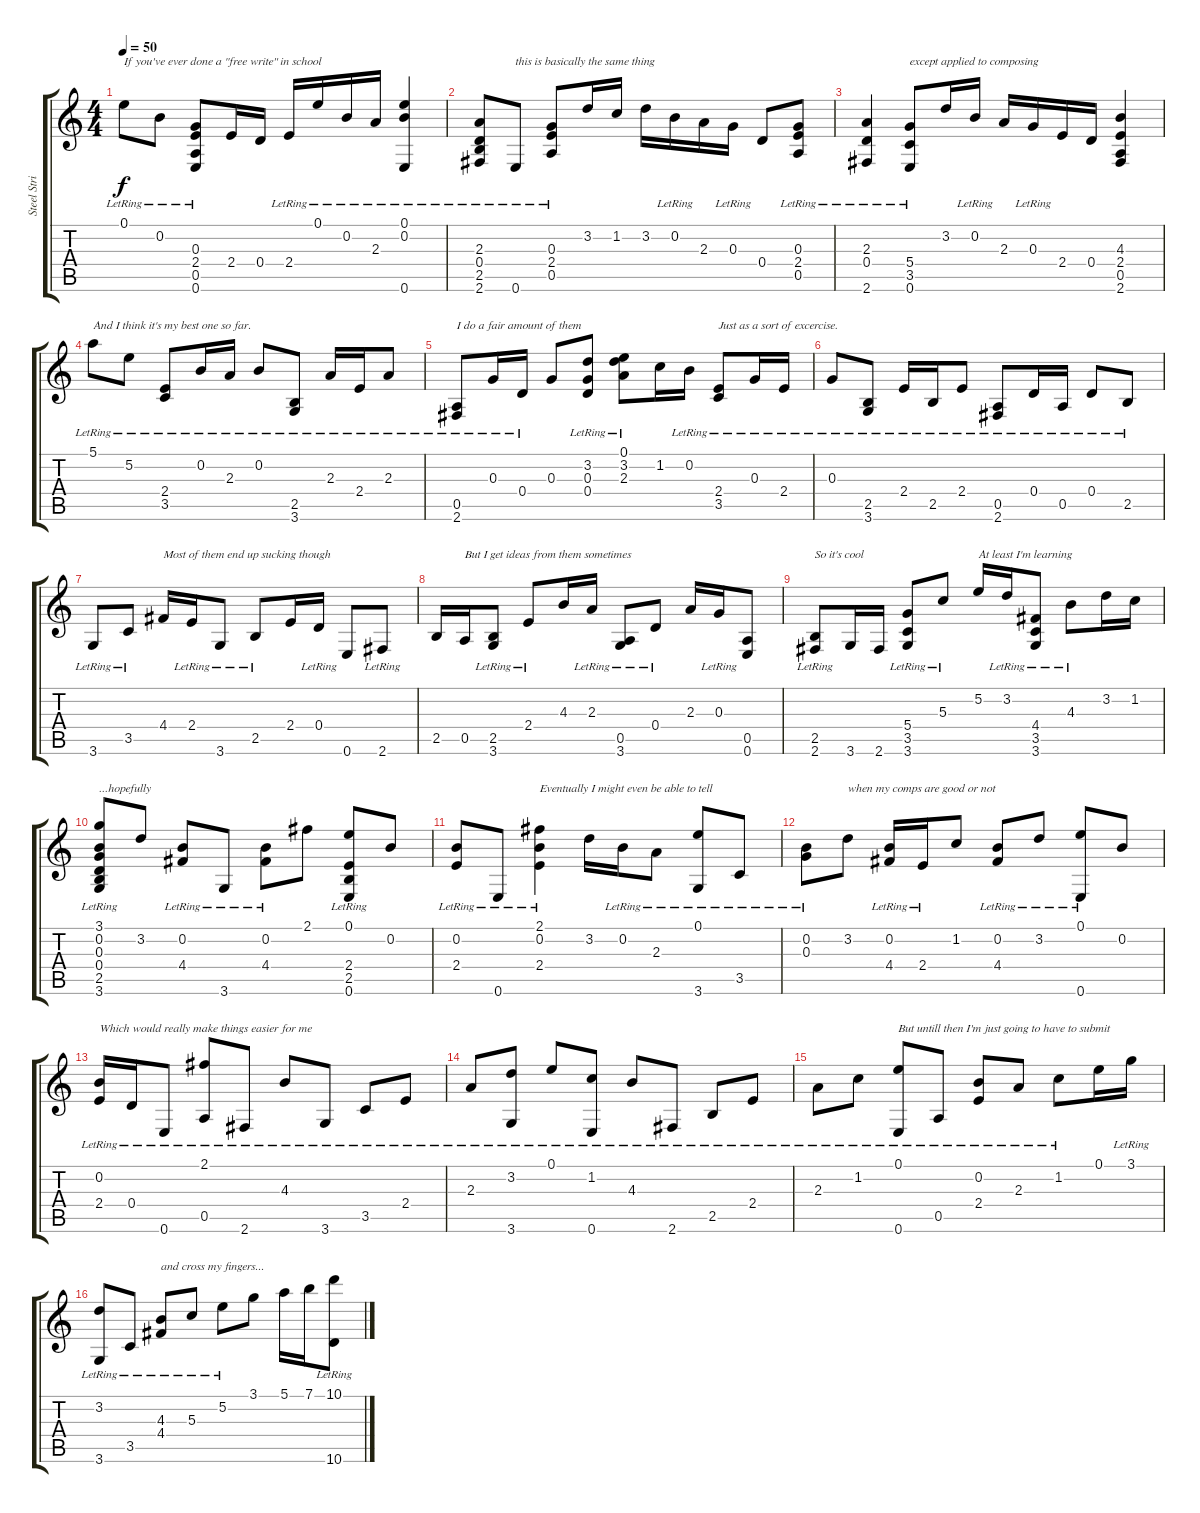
\track ("Steel String" "Steel Stri") {instrument acousticguitarsteel}
\staff {score tabs}
\tuning (E4 B3 G3 D3 A2 E2) {hide}
\ts (4 4)
\tempo 50
\clef g2
\ks c
0.1{lr}.8{txt "If you've ever done a \"free write\" in school" dy f} 0.2{lr}.8 (0.3{lr} 2.4 0.5{lr} 0.6{lr}).8 2.4.16 0.4.16 2.4{lr}.16 0.1{lr}.16 0.2{lr}.16 2.3{lr}.16 (0.1{lr} 0.2{lr} 0.6).4 |
(2.3{lr} 0.4{lr} 2.5{lr} 2.6).8 0.6{lr}.8{txt "this is basically the same thing "} (0.3{lr} 2.4{lr} 0.5{lr}).8 3.2.16 1.2.16 3.2.16 0.2{lr}.16 2.3.16 0.3{lr}.16 0.4.8 (0.3 2.4 0.5{lr}).8 |
(2.3 0.4 2.6{lr}).4 (5.4{lr} 3.5{lr} 0.6{lr}).8{txt "except applied to composing"} 3.2.16 0.2{lr}.16 2.3.16 0.3{lr}.16 2.4.16 0.4.16 (4.3 2.4 0.5 2.6).4 |
5.1{lr}.8{txt "And I think it's my best one so far."} 5.2{lr}.8 (2.4{lr} 3.5{lr}).8 0.2{lr}.16 2.3{lr}.16 0.2{lr}.8 (2.5{lr} 3.6{lr}).8 2.3{lr}.16 2.4{lr}.16 2.3{lr}.8 |
(0.5{lr} 2.6{lr}).8{txt "I do a fair amount of them "} 0.3{lr}.16 0.4{lr}.16 0.3.8 (3.2 0.3 0.4{lr}).8 (0.1{lr} 3.2 2.3{lr}).8 1.2.16 0.2{lr}.16 (2.4{lr} 3.5{lr}).8{txt "Just as a sort of excercise."} 0.3{lr}.16 2.4{lr}.16 |
0.3{lr}.8 (2.5{lr} 3.6{lr}).8 2.4{lr}.16 2.5{lr}.16 2.4{lr}.8 (0.5{lr} 2.6{lr}).8 0.4{lr}.16 0.5{lr}.16 0.4{lr}.8 2.5{lr}.8 |
3.6{lr}.8 3.5{lr}.8 4.4.16{txt "Most of them end up sucking though"} 2.4{lr}.16 3.6{lr}.8 2.5{lr}.8 2.4.16 0.4{lr}.16 0.6.8 2.6{lr}.8 |
2.5.16 0.5.16{txt "But I get ideas from them sometimes"} (2.5{lr} 3.6{lr}).8 2.4{lr}.8 4.3.16 2.3{lr}.16 (0.5{lr} 3.6{lr}).8 0.4{lr}.8 2.3.16 0.3{lr}.16 (0.5 0.6).8 |
(2.5{lr} 2.6).8{txt "So it's cool"} 3.6.16 2.6.16 (5.4{lr} 3.5{lr} 3.6{lr}).8 5.3{lr}.8 5.2.16{txt "At least I'm learning"} 3.2{lr}.16 (4.4{lr} 3.5{lr} 3.6{lr}).8 4.3{lr}.8 3.2.16 1.2.16 |
(3.1{lr} 0.2 0.3{lr} 0.4{lr} 2.5{lr} 3.6{lr}).8{txt "...hopefully"} 3.2.8 (0.2{lr} 4.4{lr}).8 3.6{lr}.8 (0.2{lr} 4.4{lr}).8 2.1.8 (0.1{lr} 2.4{lr} 2.5{lr} 0.6{lr}).8 0.2.8 |
(0.2{lr} 2.4{lr}).8 0.6{lr}.8 (2.1{lr} 0.2 2.4{lr}).4{txt "Eventually I might even be able to tell"} 3.2.16 0.2{lr}.16 2.3{lr}.8 (0.1{lr} 3.6{lr}).8 3.5{lr}.8 |
(0.2 0.3{lr}).8 3.2.8{txt "when my comps are good or not"} (0.2{lr} 4.4).16 2.4{lr}.16 1.2.8 (0.2 4.4{lr}).8 3.2{lr}.8 (0.1{lr} 0.6{lr}).8 0.2.8 |
(0.2{lr} 2.4).16{txt "Which would really make things easier for me"} 0.4{lr}.16 0.6{lr}.8 (2.1{lr} 0.5{lr}).8 2.6{lr}.8 4.3{lr}.8 3.6{lr}.8 3.5{lr}.8 2.4{lr}.8 |
2.3{lr}.8 (3.2{lr} 3.6{lr}).8 0.1{lr}.8 (1.2{lr} 0.6{lr}).8 4.3{lr}.8 2.6{lr}.8 2.5{lr}.8 2.4{lr}.8 |
2.3{lr}.8 1.2{lr}.8 (0.1{lr} 0.6{lr}).8{txt "But untill then I'm just going to have to submit"} 0.5{lr}.8 (0.2{lr} 2.4{lr}).8 2.3{lr}.8 1.2{lr}.8 0.1.16 3.1{lr}.16 |
(3.2{lr} 3.6{lr}).8 3.5{lr}.8 (4.3 4.4{lr}).8{txt "and cross my fingers..."} 5.3{lr}.8 5.2{lr}.8 3.1.8 5.1.16 7.1.16 (10.1{lr} 10.6{lr}).8
